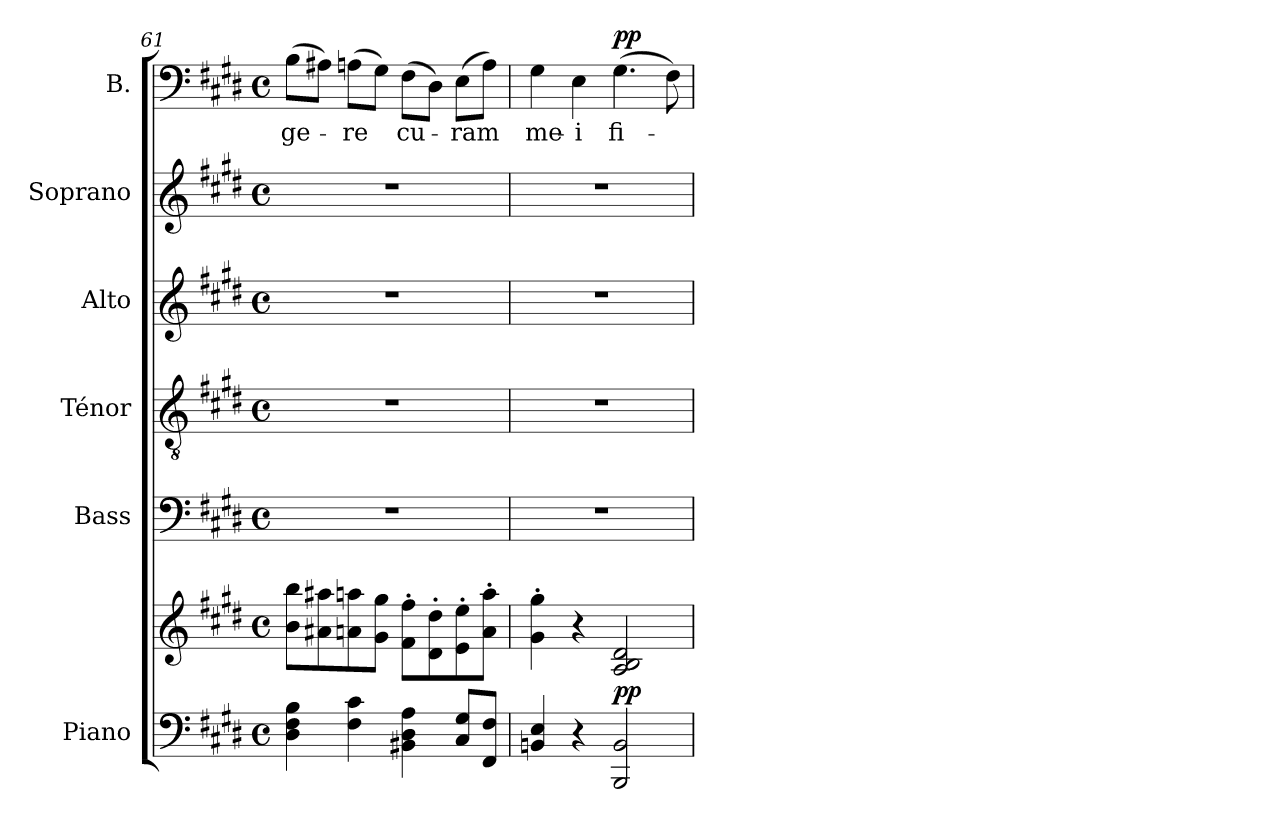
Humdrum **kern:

**kern	**kern	**dynam	**kern	**kern	**kern	**kern	**kern	**text	**dynam
*part6	*part6	*part6	*part5	*part4	*part3	*part2	*part1	*part1	*part1
*staff7	*staff6	*staff6/7	*staff5	*staff4	*staff3	*staff2	*staff1	*staff1	*staff1
*I"Piano	*	*	*I"Bass	*I"Ténor	*I"Alto	*I"Soprano	*I"B.	*	*
*I'Pno.	*	*	*I'B.	*I'T.	*I'A.	*I'S.	*I'B.	*	*
*clefF4	*clefG2	*	*clefF4	*clefGv2	*clefG2	*clefG2	*clefF4	*	*
*k[f#c#g#d#]	*k[f#c#g#d#]	*	*k[f#c#g#d#]	*k[f#c#g#d#]	*k[f#c#g#d#]	*k[f#c#g#d#]	*k[f#c#g#d#]	*	*
*M4/4	*M4/4	*	*M4/4	*M4/4	*M4/4	*M4/4	*M4/4	*	*
*met(c)	*met(c)	*	*met(c)	*met(c)	*met(c)	*met(c)	*met(c)	*	*
=61	=61	=61	=61	=61	=61	=61	=61	=61	=61
4D#\ 4F#\ 4B\	8b\ 8bb\L	.	1r	1r	1r	1r	(8B\L	ge-	.
.	8a#X\ 8aa#X\	.	.	.	.	.	8A#X\J)	.	.
4F#\ 4c#\	8an\ 8aan\	.	.	.	.	.	(8An\L	-re	.
.	8g#\ 8gg#\J	.	.	.	.	.	8G#\J)	.	.
4BB#X\ 4D#\ 4A\	8f#\' 8ff#\'L	.	.	.	.	.	(8F#\L	-cu-	.
.	8d#\' 8dd#\'	.	.	.	.	.	8D#\J)	.	.
8C#/ 8G#/L	8e\' 8ee\'	.	.	.	.	.	(8E\L	-ram	.
8FF#/ 8F#/J	8a\' 8aa\'J	.	.	.	.	.	8A\J)	.	.
=62	=62	=62	=62	=62	=62	=62	=62	=62	=62
4BBn/ 4E/	4g#\' 4gg#\'	.	1r	1r	1r	1r	4G#\	me-	.
4r	4r	.	.	.	.	.	4E\	-i	.
!	!	!LO:DY:a=2	!	!	!	!	!	!	!LO:DY:a
2BBB/ 2BB/	2A/ 2B/ 2d#/	pp	.	.	.	.	(4.G#\	fi-	pp
.	.	.	.	.	.	.	8F#\)	.	.
=	=	=	=	=	=	=	=	=	=
*-	*-	*-	*-	*-	*-	*-	*-	*-	*-
